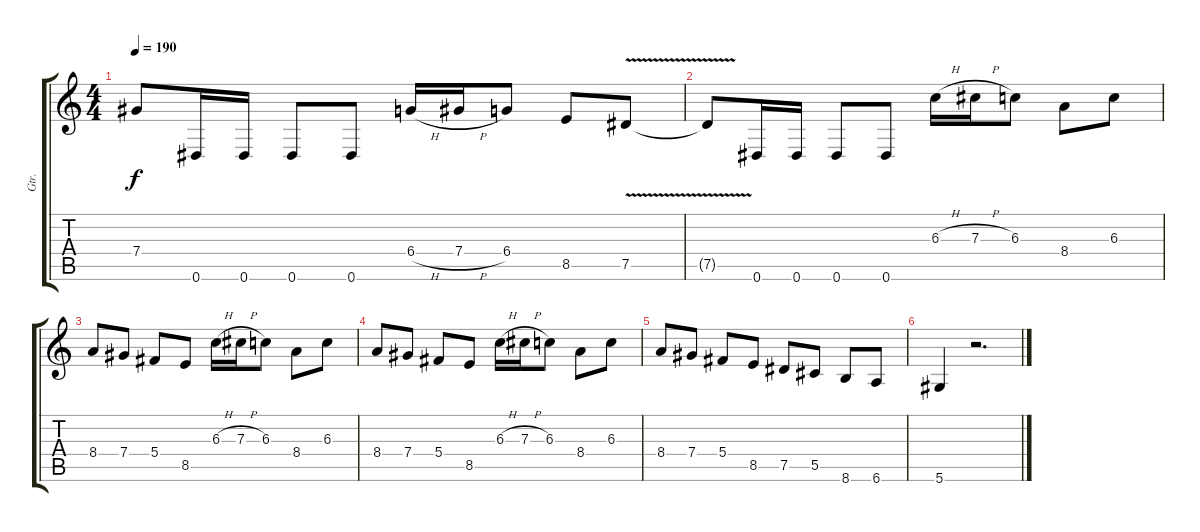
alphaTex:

\track ("Gtr." "Gtr.") {instrument distortionguitar}
\staff {score tabs}
\tuning (Eb4 Bb3 Gb3 Db3 Ab2 Eb2) {hide}
\ts (4 4)
\tempo 190
\clef g2
\ks c
7.4{t}.8{dy f} 0.6.16 0.6.16 0.6.8 0.6.8 6.4{h}.16 7.4{h}.16 6.4.8 8.5.8 7.5{v}.8 |
7.5{t}.8 0.6.16 0.6.16 0.6.8 0.6.8 6.3{h}.16 7.3{h}.16 6.3.8 8.4.8 6.3.8 |
8.4.8 7.4.8 5.4.8 8.5.8 6.3{h}.16 7.3{h}.16 6.3.8 8.4.8 6.3.8 |
8.4.8 7.4.8 5.4.8 8.5.8 6.3{h}.16 7.3{h}.16 6.3.8 8.4.8 6.3.8 |
8.4.8 7.4.8 5.4.8 8.5.8 7.5.8 5.5.8 8.6.8 6.6.8 |
5.6.4 r.2{d}
